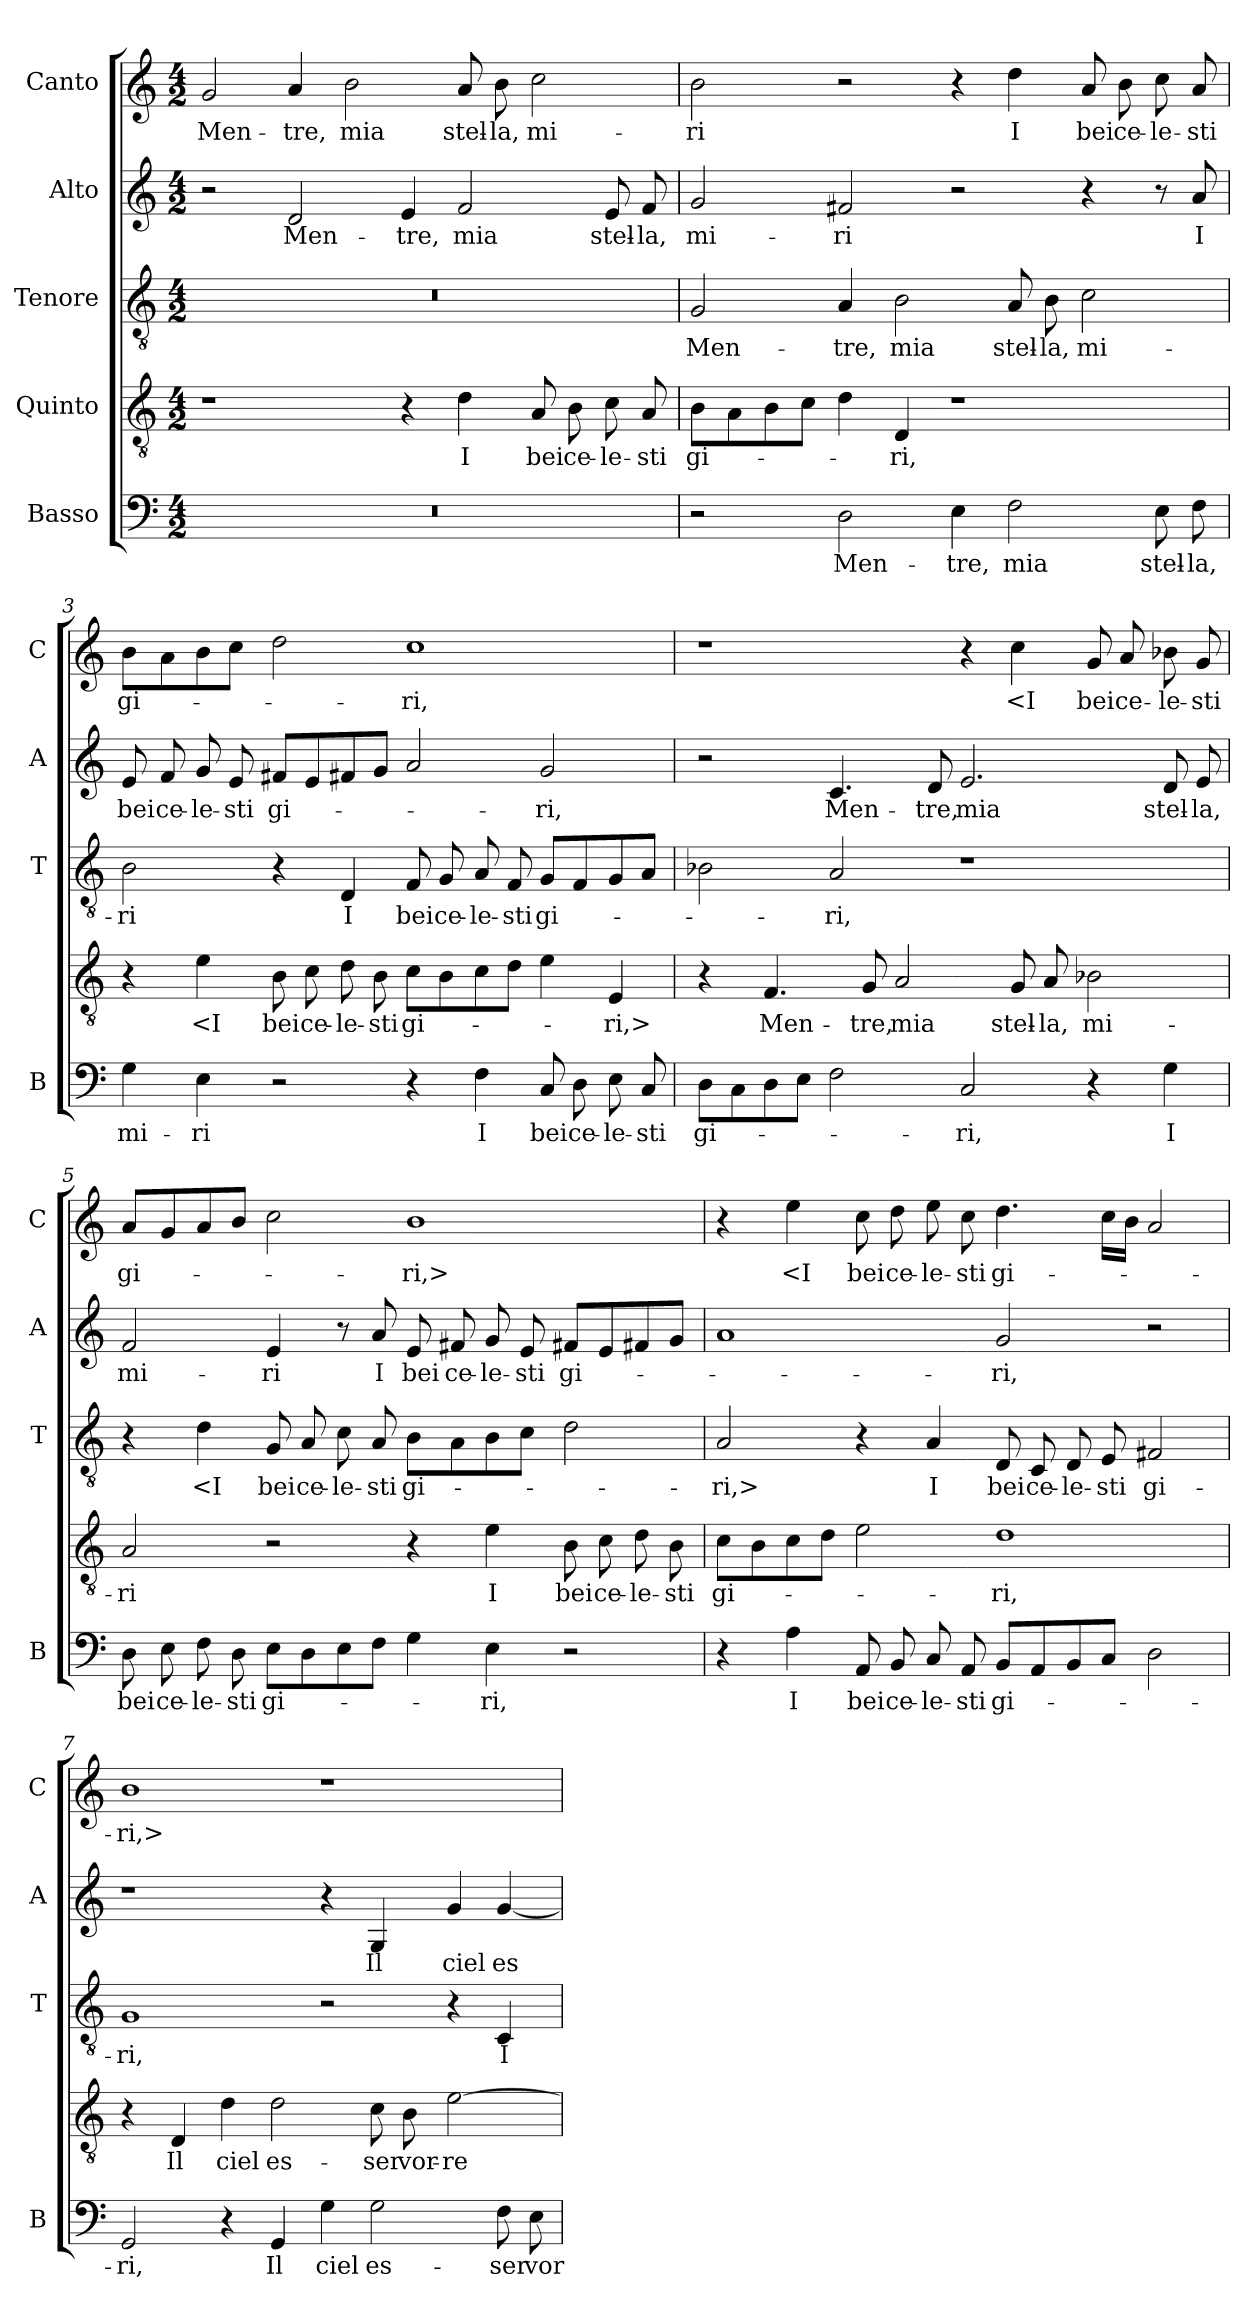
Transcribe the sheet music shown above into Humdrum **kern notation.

**kern	**text	**kern	**text	**kern	**text	**kern	**text	**kern	**text
*part5	*part5	*part4	*part4	*part3	*part3	*part2	*part2	*part1	*part1
*staff5	*staff5	*staff4	*staff4	*staff3	*staff3	*staff2	*staff2	*staff1	*staff1
*I"Basso	*	*I"Quinto	*	*I"Tenore	*	*I"Alto	*	*I"Canto	*
*I'B	*	*	*	*I'T	*	*I'A	*	*I'C	*
*clefF4	*	*clefGv2	*	*clefGv2	*	*clefG2	*	*clefG2	*
*k[]	*	*k[]	*	*k[]	*	*k[]	*	*k[]	*
*M4/2	*	*M4/2	*	*M4/2	*	*M4/2	*	*M4/2	*
=1	=1	=1	=1	=1	=1	=1	=1	=1	=1
0r	.	1r	.	0r	.	2r	.	2g	Men-
.	.	.	.	.	.	2d	Men-	4a	-tre,
.	.	.	.	.	.	.	.	2b	mia
.	.	4r	.	.	.	4e	-tre,	.	.
.	.	4d	I	.	.	2f	mia	8a	stel-
.	.	.	.	.	.	.	.	8b	-la,
.	.	8A	bei	.	.	.	.	2cc	mi-
.	.	8B	ce-	.	.	.	.	.	.
.	.	8c	-le-	.	.	8e	stel-	.	.
.	.	8A	-sti	.	.	8f	-la,	.	.
=2	=2	=2	=2	=2	=2	=2	=2	=2	=2
2r	.	8BL	gi-	2G	Men-	2g	mi-	2b	-ri
.	.	8A	.	.	.	.	.	.	.
.	.	8B	.	.	.	.	.	.	.
.	.	8cJ	.	.	.	.	.	.	.
2D	Men-	4d	.	4A	-tre,	2f#X	-ri	2r	.
.	.	4D	-ri,	2B	mia	.	.	.	.
4E	-tre,	1r	.	.	.	2r	.	4r	.
2F	mia	.	.	8A	stel-	.	.	4dd	I
.	.	.	.	8B	-la,	.	.	.	.
.	.	.	.	2c	mi-	4r	.	8a	bei
.	.	.	.	.	.	.	.	8b	ce-
8E	stel-	.	.	.	.	8r	.	8cc	-le-
8F	-la,	.	.	.	.	8a	I	8a	-sti
=3	=3	=3	=3	=3	=3	=3	=3	=3	=3
4G	mi-	4r	.	2B	-ri	8e	bei	8bL	gi-
.	.	.	.	.	.	8f	ce-	8a	.
4E	-ri	4e	<I	.	.	8g	-le-	8b	.
.	.	.	.	.	.	8e	-sti	8ccJ	.
2r	.	8B	bei	4r	.	8f#XL	gi-	2dd	.
.	.	8c	ce-	.	.	8e	.	.	.
.	.	8d	-le-	4D	I	8f#X	.	.	.
.	.	8B	-sti	.	.	8gJ	.	.	.
4r	.	8cL	gi-	8F	bei	2a	.	1cc	-ri,
.	.	8B	.	8G	ce-	.	.	.	.
4F	I	8c	.	8A	-le-	.	.	.	.
.	.	8dJ	.	8F	-sti	.	.	.	.
8C	bei	4e	.	8GL	gi-	2g	-ri,	.	.
8D	ce-	.	.	8F	.	.	.	.	.
8E	-le-	4E	-ri,>	8G	.	.	.	.	.
8C	-sti	.	.	8AJ	.	.	.	.	.
=4	=4	=4	=4	=4	=4	=4	=4	=4	=4
8DL	gi-	4r	.	2B-X	.	2r	.	1r	.
8C	.	.	.	.	.	.	.	.	.
8D	.	4.F	Men-	.	.	.	.	.	.
8EJ	.	.	.	.	.	.	.	.	.
2F	.	.	.	2A	-ri,	4.c	Men-	.	.
.	.	8G	-tre,	.	.	.	.	.	.
.	.	2A	mia	.	.	.	.	.	.
.	.	.	.	.	.	8d	-tre,	.	.
2C	-ri,	.	.	1r	.	2.e	mia	4r	.
.	.	8G	stel-	.	.	.	.	4cc	<I
.	.	8A	-la,	.	.	.	.	.	.
4r	.	2B-X	mi-	.	.	.	.	8g	bei
.	.	.	.	.	.	.	.	8a	ce-
4G	I	.	.	.	.	8d	stel-	8b-X	-le-
.	.	.	.	.	.	8e	-la,	8g	-sti
=5	=5	=5	=5	=5	=5	=5	=5	=5	=5
8D	bei	2A	-ri	4r	.	2f	mi-	8aL	gi-
8E	ce-	.	.	.	.	.	.	8g	.
8F	-le-	.	.	4d	<I	.	.	8a	.
8D	-sti	.	.	.	.	.	.	8bJ	.
8EL	gi-	2r	.	8G	bei	4e	-ri	2cc	.
8D	.	.	.	8A	ce-	.	.	.	.
8E	.	.	.	8c	-le-	8r	.	.	.
8FJ	.	.	.	8A	-sti	8a	I	.	.
4G	.	4r	.	8BL	gi-	8e	bei	1b	-ri,>
.	.	.	.	8A	.	8f#X	ce-	.	.
4E	-ri,	4e	I	8B	.	8g	-le-	.	.
.	.	.	.	8cJ	.	8e	-sti	.	.
2r	.	8B	bei	2d	.	8f#XL	gi-	.	.
.	.	8c	ce-	.	.	8e	.	.	.
.	.	8d	-le-	.	.	8f#X	.	.	.
.	.	8B	-sti	.	.	8gJ	.	.	.
=6	=6	=6	=6	=6	=6	=6	=6	=6	=6
4r	.	8cL	gi-	2A	-ri,>	1a	.	4r	.
.	.	8B	.	.	.	.	.	.	.
4A	I	8c	.	.	.	.	.	4ee	<I
.	.	8dJ	.	.	.	.	.	.	.
8AA	bei	2e	.	4r	.	.	.	8cc	bei
8BB	ce-	.	.	.	.	.	.	8dd	ce-
8C	-le-	.	.	4A	I	.	.	8ee	-le-
8AA	-sti	.	.	.	.	.	.	8cc	-sti
8BBL	gi-	1d	-ri,	8D	bei	2g	-ri,	4.dd	gi-
8AA	.	.	.	8C	ce-	.	.	.	.
8BB	.	.	.	8D	-le-	.	.	.	.
8CJ	.	.	.	8E	-sti	.	.	16ccLL	.
.	.	.	.	.	.	.	.	16bJJ	.
2D	.	.	.	2F#X	gi-	2r	.	2a	.
=7	=7	=7	=7	=7	=7	=7	=7	=7	=7
2GG	-ri,	4r	.	1G	-ri,	1r	.	1b	-ri,>
.	.	4D	Il	.	.	.	.	.	.
4r	.	4d	ciel	.	.	.	.	.	.
4GG	Il	2d	es-	.	.	.	.	.	.
4G	ciel	.	.	2r	.	4r	.	1r	.
2G	es-	8c	-ser	.	.	4G	Il	.	.
.	.	8B	vor-	.	.	.	.	.	.
.	.	[2e	-re-	4r	.	4g	ciel	.	.
8F	-ser	.	.	4C	I	[4g	es-	.	.
8E	vor-	.	.	.	.	.	.	.	.
=	=	=	=	=	=	=	=	=	=
*-	*-	*-	*-	*-	*-	*-	*-	*-	*-
